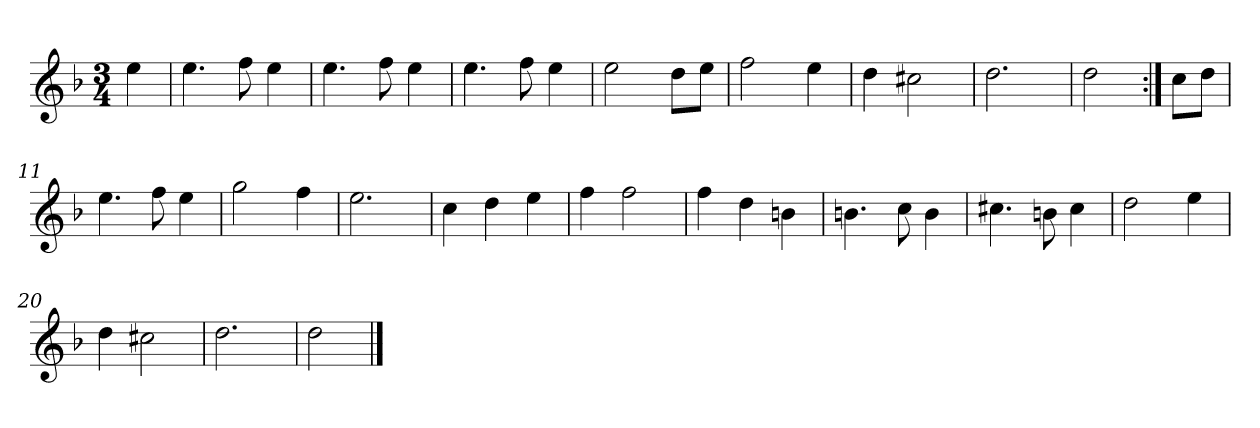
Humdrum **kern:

**kern
*part1
*staff1
*clefG2
*k[b-]
*d:
*M3/4
*MM120
=1
4ee\
=2
4.ee\
8ff\
4ee\
=3
4.ee\
8ff\
4ee\
=4
4.ee\
8ff\
4ee\
=5
2ee\
8dd\L
8ee\J
=6
2ff\
4ee\
=7
4dd\
2cc#X\
=8
2.dd\
=9
2dd\
=10:|!
8cc\L
8dd\J
=11
4.ee\
8ff\
4ee\
=12
2gg\
4ff\
=13
2.ee\
=14
4cc\
4dd\
4ee\
=15
4ff\
2ff\
!!LO:LB:g=z
=16
4ff\
4dd\
4bn\
=17
4.bn\
8cc\
4b\
=18
4.cc#X\
8bn\
4cc#\
=19
2dd\
4ee\
=20
4dd\
2cc#X\
=21
2.dd\
=22
2dd\
==
*-
